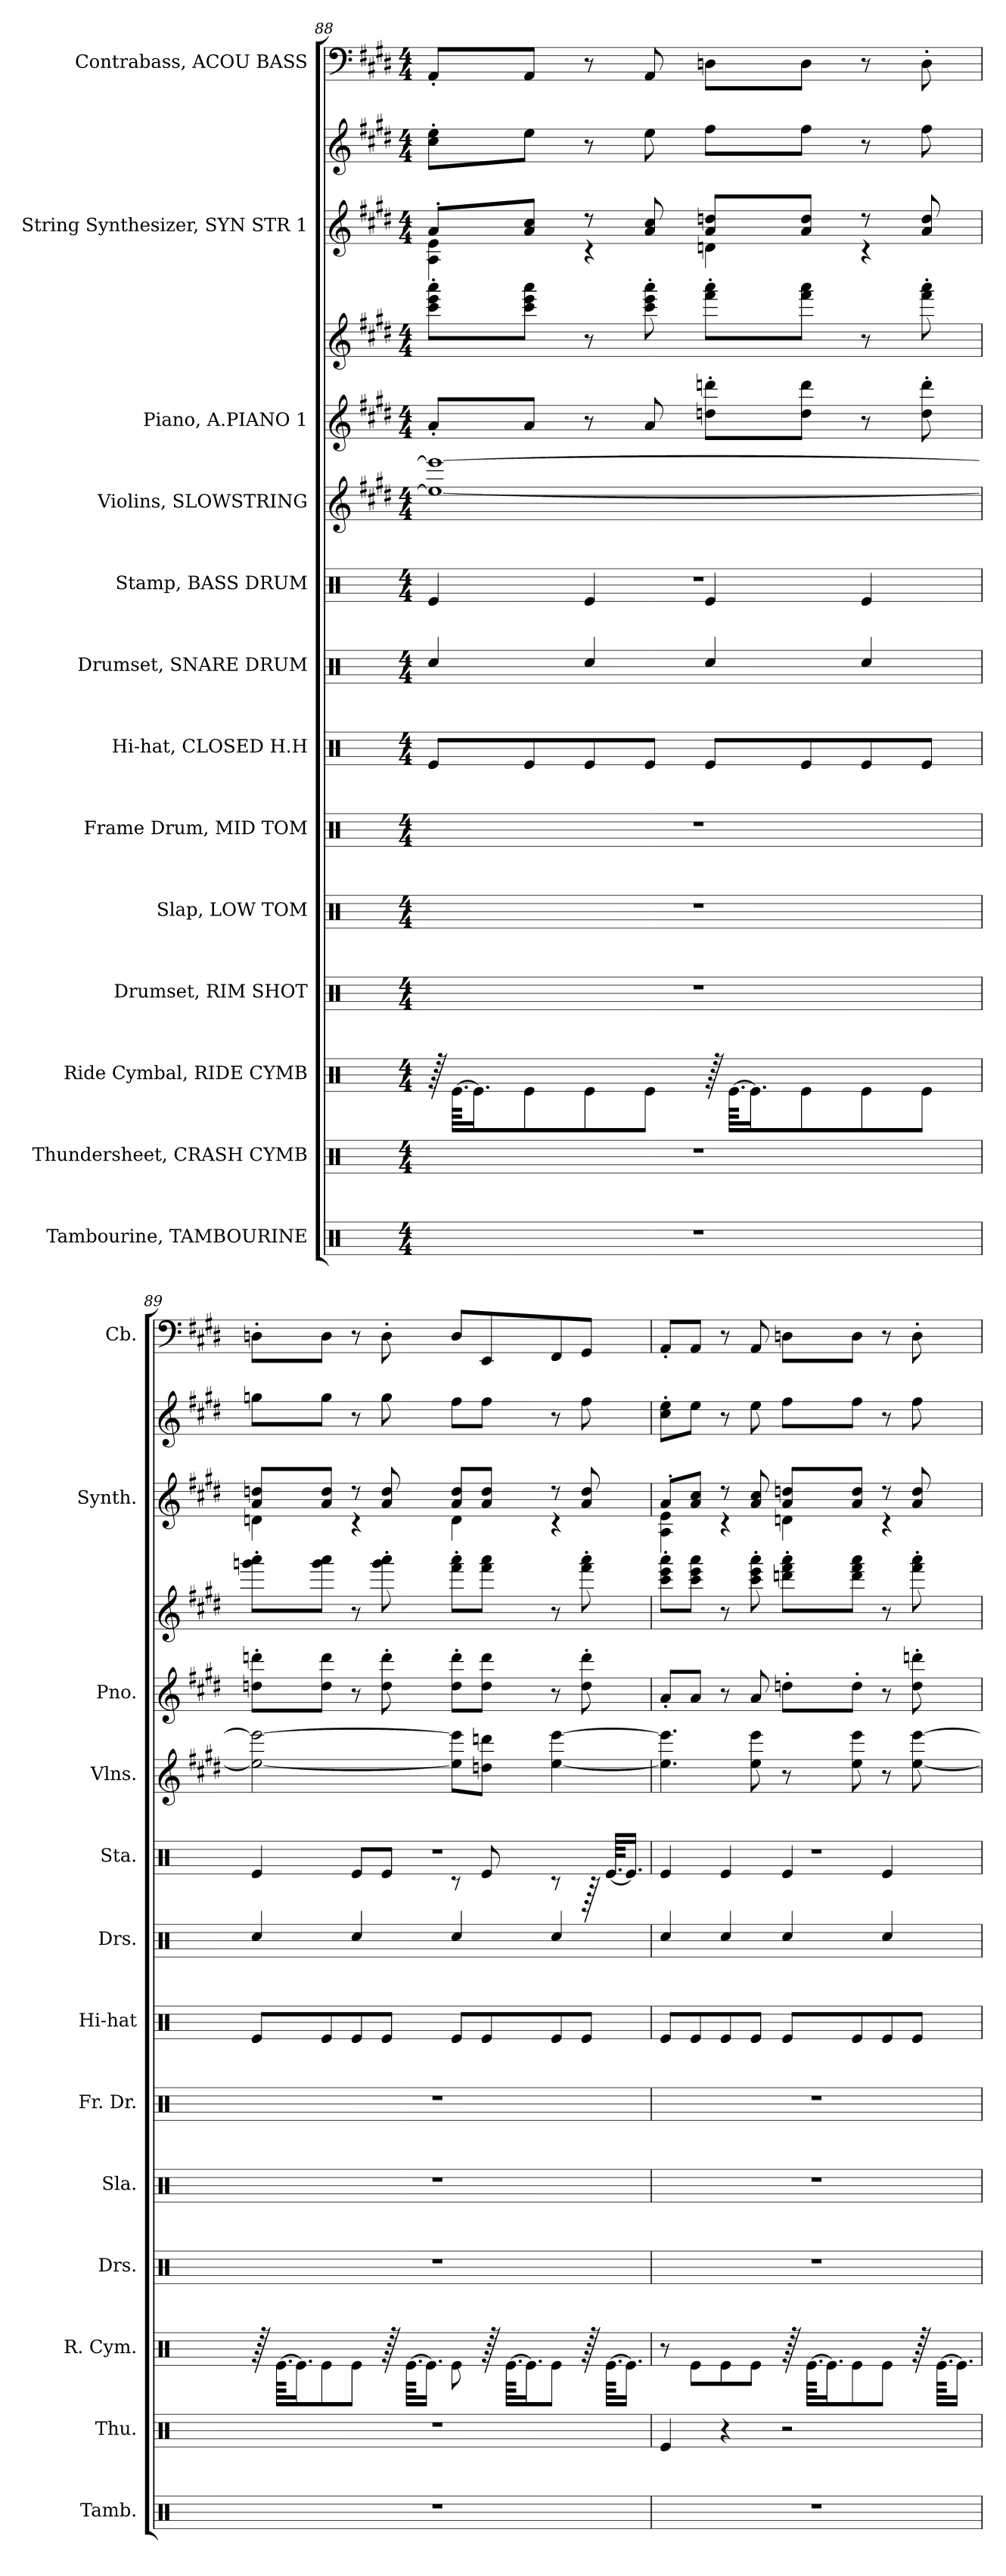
**kern	**kern	**kern	**kern	**kern	**kern	**kern	**kern	**kern	**kern	**kern	**kern	**kern	**kern	**kern
*part13	*part12	*part11	*part10	*part9	*part8	*part7	*part6	*part5	*part4	*part3	*part3	*part2	*part2	*part1
*staff15	*staff14	*staff13	*staff12	*staff11	*staff10	*staff9	*staff8	*staff7	*staff6	*staff5	*staff4	*staff3	*staff2	*staff1
*I"Tambourine, TAMBOURINE	*I"Thundersheet, CRASH CYMB	*I"Ride Cymbal, RIDE CYMB	*I"Drumset, RIM SHOT	*I"Slap, LOW TOM	*I"Frame Drum, MID TOM	*I"Hi-hat, CLOSED H.H	*I"Drumset, SNARE DRUM	*I"Stamp, BASS DRUM	*I"Violins, SLOWSTRING	*I"Piano, A.PIANO 1	*	*I"String Synthesizer, SYN STR 1	*	*I"Contrabass, ACOU BASS
*I'Tamb.	*I'Thu.	*I'R. Cym.	*I'Drs.	*I'Sla.	*I'Fr. Dr.	*I'Hi-hat	*I'Drs.	*I'Sta.	*I'Vlns.	*I'Pno.	*	*I'Synth.	*	*I'Cb.
*clefX	*clefX	*clefX	*clefX	*clefX	*clefX	*clefX	*clefX	*clefX	*clefG2	*clefG2	*clefG2	*clefG2	*clefG2	*clefF4
*	*	*	*	*	*	*	*	*	*	*	*	*	*	*ITrd7c12
*k[]	*k[]	*k[]	*k[]	*k[]	*k[]	*k[]	*k[]	*k[]	*k[f#c#g#d#]	*k[f#c#g#d#]	*k[f#c#g#d#]	*k[f#c#g#d#]	*k[f#c#g#d#]	*k[f#c#g#d#]
*M4/4	*M4/4	*M4/4	*M4/4	*M4/4	*M4/4	*M4/4	*M4/4	*M4/4	*M4/4	*M4/4	*M4/4	*M4/4	*M4/4	*M4/4
=88	=88	=88	=88	=88	=88	=88	=88	=88	=88	=88	=88	=88	=88	=88
*	*	*	*	*	*	*	*	*^	*	*	*	*^	*	*
1r	1r	128r	1r	1r	1r	8Re/L	4Rcc/	1r	4Re/	1ee_ 1eee_	8a'/L	8ccc#\' 8eee\' 8aaa\'L	8a'/L	4A\ 4e\	8cc#\' 8ee\'L	8AAA'/L
.	.	[64.Re\KKLL	.	.	.	.	.	.	.	.	.	.	.	.	.	.
.	.	16.Re\J]	.	.	.	.	.	.	.	.	.	.	.	.	.	.
.	.	8Re\	.	.	.	8Re/	.	.	.	.	8a/J	8ccc#\ 8eee\ 8aaa\J	8a/ 8cc#/J	.	8ee\J	8AAA/J
.	.	8Re\	.	.	.	8Re/	4Rcc/	.	4Re/	.	8r	8r	8r	4r	8r	8r
.	.	8Re\J	.	.	.	8Re/J	.	.	.	.	8a/	8ccc#\' 8eee\' 8aaa\'	8a/ 8cc#/	.	8ee\	8AAA/
.	.	128r	.	.	.	8Re/L	4Rcc/	.	4Re/	.	8ddn\' 8dddn\'L	8fff#\' 8aaa\'L	8a/ 8ddn/L	4dn\	8ff#\L	8DDn\L
.	.	[64.Re\KKLL	.	.	.	.	.	.	.	.	.	.	.	.	.	.
.	.	16.Re\J]	.	.	.	.	.	.	.	.	.	.	.	.	.	.
.	.	8Re\	.	.	.	8Re/	.	.	.	.	8dd\ 8ddd\J	8fff#\ 8aaa\J	8a/ 8dd/J	.	8ff#\J	8DD\J
.	.	8Re\	.	.	.	8Re/	4Rcc/	.	4Re/	.	8r	8r	8r	4r	8r	8r
.	.	8Re\J	.	.	.	8Re/J	.	.	.	.	8dd\' 8ddd\'	8fff#\' 8aaa\'	8a/ 8dd/	.	8ff#\	8DD'\
!!LO:PB:g=z
=89	=89	=89	=89	=89	=89	=89	=89	=89	=89	=89	=89	=89	=89	=89	=89	=89
1r	1r	128r	1r	1r	1r	8Re/L	4Rcc/	1r	4Re/	2ee\_ 2eee\_	8ddn\' 8dddn\'L	8gggn\' 8aaa\'L	8a/ 8ddn/L	4dn\	8ggn\L	8DDn'\L
.	.	[64.Re\KKLL	.	.	.	.	.	.	.	.	.	.	.	.	.	.
.	.	16.Re\J]	.	.	.	.	.	.	.	.	.	.	.	.	.	.
.	.	8Re\	.	.	.	8Re/	.	.	.	.	8dd\ 8ddd\J	8ggg\ 8aaa\J	8a/ 8dd/J	.	8gg\J	8DD\J
.	.	8Re\J	.	.	.	8Re/	4Rcc/	.	8Re/L	.	8r	8r	8r	4r	8r	8r
.	.	128r	.	.	.	8Re/J	.	.	8Re/J	.	8dd\' 8ddd\'	8ggg\' 8aaa\'	8a/ 8dd/	.	8gg\	8DD'\
.	.	[64.Re\KKLL	.	.	.	.	.	.	.	.	.	.	.	.	.	.
.	.	16.Re\JJ]	.	.	.	.	.	.	.	.	.	.	.	.	.	.
.	.	8Re\	.	.	.	8Re/L	4Rcc/	.	8r	8ee\] 8eee\]L	8dd\' 8ddd\'L	8fff#\' 8aaa\'L	8a/ 8dd/L	4d\	8ff#\L	8DD/L
.	.	128r	.	.	.	8Re/	.	.	8Re/	8ddn\ 8dddn\J	8dd\ 8ddd\J	8fff#\ 8aaa\J	8a/ 8dd/J	.	8ff#\J	8EEE/
.	.	[64.Re\KKLL	.	.	.	.	.	.	.	.	.	.	.	.	.	.
.	.	16.Re\J]	.	.	.	.	.	.	.	.	.	.	.	.	.	.
.	.	8Re\J	.	.	.	8Re/	4Rcc/	.	8r	[4ee\ [4eee\	8r	8r	8r	4r	8r	8FFF#/
.	.	128r	.	.	.	8Re/J	.	.	128r	.	8dd\' 8ddd\'	8fff#\' 8aaa\'	8a/ 8dd/	.	8ff#\	8GGG#/J
.	.	[64.Re\KKLL	.	.	.	.	.	.	[64.Re/KKLL	.	.	.	.	.	.	.
.	.	16.Re\JJ]	.	.	.	.	.	.	16.Re/JJ]	.	.	.	.	.	.	.
=90	=90	=90	=90	=90	=90	=90	=90	=90	=90	=90	=90	=90	=90	=90	=90	=90
1r	4Re/	8r	1r	1r	1r	8Re/L	4Rcc/	1r	4Re/	4.ee\] 4.eee\]	8a'/L	8ccc#\' 8eee\' 8aaa\'L	8a'/L	4A\ 4e\	8cc#\' 8ee\'L	8AAA'/L
.	.	8Re\L	.	.	.	8Re/	.	.	.	.	8a/J	8ccc#\ 8eee\ 8aaa\J	8a/ 8cc#/J	.	8ee\J	8AAA/J
.	4r	8Re\	.	.	.	8Re/	4Rcc/	.	4Re/	.	8r	8r	8r	4r	8r	8r
.	.	8Re\J	.	.	.	8Re/J	.	.	.	8ee\ 8eee\	8a/	8ccc#\' 8eee\' 8aaa\'	8a/ 8cc#/	.	8ee\	8AAA/
.	2r	128r	.	.	.	8Re/L	4Rcc/	.	4Re/	8r	8ddn'\L	8dddn\' 8fff#\' 8aaa\'L	8a/ 8ddn/L	4dn\	8ff#\L	8DDn\L
.	.	[64.Re\KKLL	.	.	.	.	.	.	.	.	.	.	.	.	.	.
.	.	16.Re\J]	.	.	.	.	.	.	.	.	.	.	.	.	.	.
.	.	8Re\	.	.	.	8Re/	.	.	.	8ee\ 8eee\	8dd'\J	8ddd\ 8fff#\ 8aaa\J	8a/ 8dd/J	.	8ff#\J	8DD\J
.	.	8Re\J	.	.	.	8Re/	4Rcc/	.	4Re/	8r	8r	8r	8r	4r	8r	8r
.	.	128r	.	.	.	8Re/J	.	.	.	[8ee\ [8eee\	8dd\' 8dddn\'	8fff#\' 8aaa\'	8a/ 8dd/	.	8ff#\	8DD'\
.	.	[64.Re\KKLL	.	.	.	.	.	.	.	.	.	.	.	.	.	.
.	.	16.Re\JJ]	.	.	.	.	.	.	.	.	.	.	.	.	.	.
*	*	*	*	*	*	*	*	*v	*v	*	*	*	*v	*v	*	*
=	=	=	=	=	=	=	=	=	=	=	=	=	=	=
*-	*-	*-	*-	*-	*-	*-	*-	*-	*-	*-	*-	*-	*-	*-
